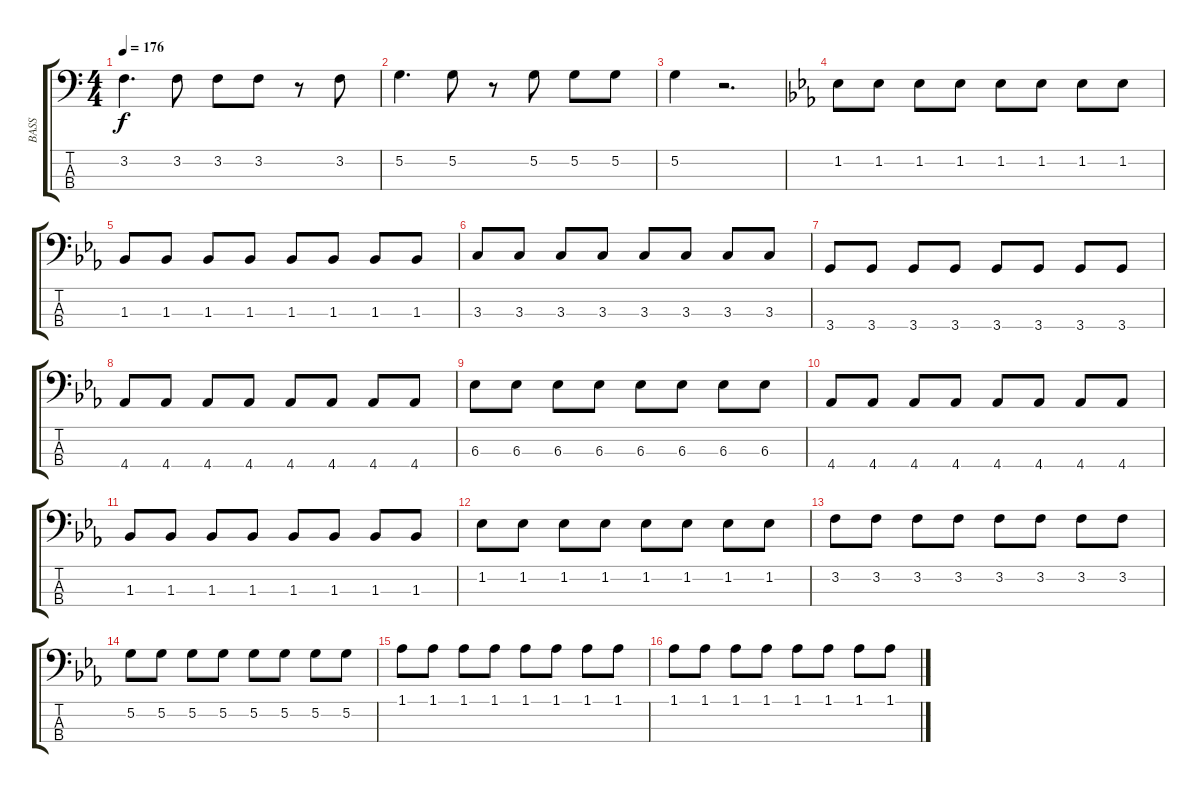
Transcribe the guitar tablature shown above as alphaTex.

\track ("BASS" "BASS") {mute instrument fretlessbass}
\staff {score tabs}
\tuning (G2 D2 A1 E1) {hide}
\ts (4 4)
\tempo 176
\clef f4
\ks c
3.2.4{d dy f} 3.2.8 3.2.8 3.2.8 r.8 3.2.8 |
5.2.4{d} 5.2.8 r.8 5.2.8 5.2.8 5.2.8 |
5.2.4 r.2{d} |
\ks eb
1.2.8 1.2.8 1.2.8 1.2.8 1.2.8 1.2.8 1.2.8 1.2.8 |
1.3.8 1.3.8 1.3.8 1.3.8 1.3.8 1.3.8 1.3.8 1.3.8 |
3.3.8 3.3.8 3.3.8 3.3.8 3.3.8 3.3.8 3.3.8 3.3.8 |
3.4.8 3.4.8 3.4.8 3.4.8 3.4.8 3.4.8 3.4.8 3.4.8 |
4.4.8 4.4.8 4.4.8 4.4.8 4.4.8 4.4.8 4.4.8 4.4.8 |
6.3.8 6.3.8 6.3.8 6.3.8 6.3.8 6.3.8 6.3.8 6.3.8 |
4.4.8 4.4.8 4.4.8 4.4.8 4.4.8 4.4.8 4.4.8 4.4.8 |
1.3.8 1.3.8 1.3.8 1.3.8 1.3.8 1.3.8 1.3.8 1.3.8 |
1.2.8 1.2.8 1.2.8 1.2.8 1.2.8 1.2.8 1.2.8 1.2.8 |
3.2.8 3.2.8 3.2.8 3.2.8 3.2.8 3.2.8 3.2.8 3.2.8 |
5.2.8 5.2.8 5.2.8 5.2.8 5.2.8 5.2.8 5.2.8 5.2.8 |
1.1.8 1.1.8 1.1.8 1.1.8 1.1.8 1.1.8 1.1.8 1.1.8 |
1.1.8 1.1.8 1.1.8 1.1.8 1.1.8 1.1.8 1.1.8 1.1.8
